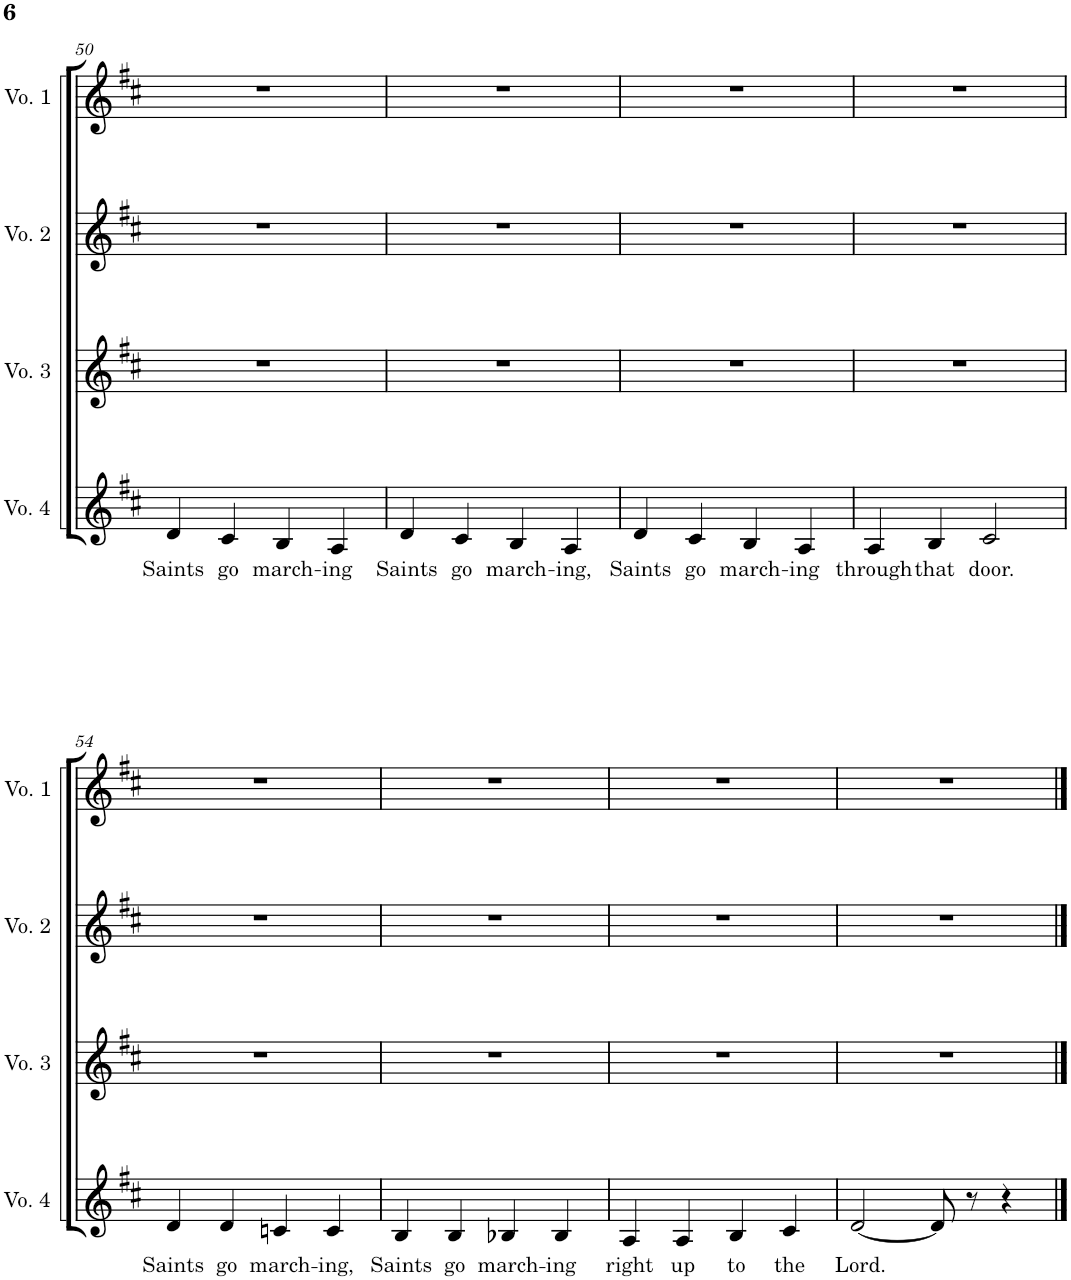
**kern	**text	**kern	**kern	**kern
*part4	*part4	*part3	*part2	*part1
*staff4	*staff4	*staff3	*staff2	*staff1
*I"Voice 4	*	*I"Voice 3	*I"Voice 2	*I"Voice 1
*I'Vo. 4	*	*I'Vo. 3	*I'Vo. 2	*I'Vo. 1
!!LO:PB:g=z
*clefG2	*	*clefG2	*clefG2	*clefG2
*k[f#c#]	*	*k[f#c#]	*k[f#c#]	*k[f#c#]
*M4/4	*	*M4/4	*M4/4	*M4/4
=50	=50	=50	=50	=50
!	!LO:LY:b	!	!	!
4d/	Saints	1r	1r	1r
!	!LO:LY:b	!	!	!
4c#/	go	.	.	.
!	!LO:LY:b	!	!	!
4B/	march-	.	.	.
!	!LO:LY:b	!	!	!
4A/	ing	.	.	.
=51	=51	=51	=51	=51
!	!LO:LY:b	!	!	!
4d/	-Saints	1r	1r	1r
!	!LO:LY:b	!	!	!
4c#/	go	.	.	.
!	!LO:LY:b	!	!	!
4B/	march-	.	.	.
!	!LO:LY:b	!	!	!
4A/	-ing,	.	.	.
=52	=52	=52	=52	=52
!	!LO:LY:b	!	!	!
4d/	Saints	1r	1r	1r
!	!LO:LY:b	!	!	!
4c#/	go	.	.	.
!	!LO:LY:b	!	!	!
4B/	march-	.	.	.
!	!LO:LY:b	!	!	!
4A/	-ing	.	.	.
=53	=53	=53	=53	=53
!	!LO:LY:b	!	!	!
4A/	through	1r	1r	1r
!	!LO:LY:b	!	!	!
4B/	that	.	.	.
!	!LO:LY:b	!	!	!
2c#/	door.	.	.	.
!!LO:LB:g=z
=54	=54	=54	=54	=54
!	!LO:LY:b	!	!	!
4d/	Saints	1r	1r	1r
!	!LO:LY:b	!	!	!
4d/	go	.	.	.
!	!LO:LY:b	!	!	!
4cn/	march-	.	.	.
!	!LO:LY:b	!	!	!
4c/	-ing,	.	.	.
=55	=55	=55	=55	=55
!	!LO:LY:b	!	!	!
4B/	Saints	1r	1r	1r
!	!LO:LY:b	!	!	!
4B/	go	.	.	.
!	!LO:LY:b	!	!	!
4B-X/	march-	.	.	.
!	!LO:LY:b	!	!	!
4B-/	-ing	.	.	.
=56	=56	=56	=56	=56
!	!LO:LY:b	!	!	!
4A/	right	1r	1r	1r
!	!LO:LY:b	!	!	!
4A/	up	.	.	.
!	!LO:LY:b	!	!	!
4B/	to	.	.	.
!	!LO:LY:b	!	!	!
4c#/	the	.	.	.
=57	=57	=57	=57	=57
!	!LO:LY:b	!	!	!
[2d/	Lord.	1r	1r	1r
8d/]	.	.	.	.
8r	.	.	.	.
4r	.	.	.	.
==	==	==	==	==
*-	*-	*-	*-	*-
